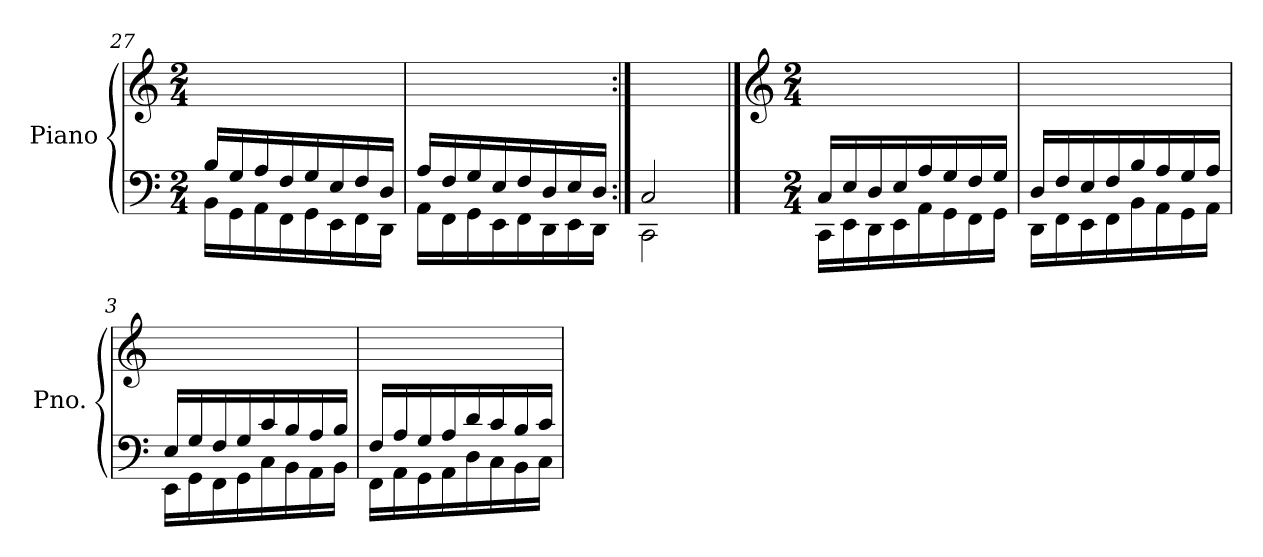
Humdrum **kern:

**kern	**kern
*part1	*part1
*staff2	*staff1
*I"Piano	*
*I'Pno.	*
*clefF4	*clefG2
*k[]	*k[]
*M2/4	*M2/4
=27	=27
*^	*
16B/LL	16BB\LL	2ryy
16G/	16GG\	.
16A/	16AA\	.
16F/	16FF\	.
16G/	16GG\	.
16E/	16EE\	.
16F/	16FF\	.
16D/JJ	16DD\JJ	.
=28	=28	=28
16A/LL	16AA\LL	2ryy
16F/	16FF\	.
16G/	16GG\	.
16E/	16EE\	.
16F/	16FF\	.
16D/	16DD\	.
16E/	16EE\	.
16D/JJ	16DD\JJ	.
=29:|!	=29:|!	=29:|!
2C/	2CC\	2ryy
!!LO:PB:g=z
==1	==1	==1
*	*	*clefG2
*M2/4	*	*M2/4
16C/LL	16CC\LL	2ryy
16E/	16EE\	.
16D/	16DD\	.
16E/	16EE\	.
16A/	16AA\	.
16G/	16GG\	.
16F/	16FF\	.
16G/JJ	16GG\JJ	.
=2	=2	=2
16D/LL	16DD\LL	2ryy
16F/	16FF\	.
16E/	16EE\	.
16F/	16FF\	.
16B/	16BB\	.
16A/	16AA\	.
16G/	16GG\	.
16A/JJ	16AA\JJ	.
=3	=3	=3
16E/LL	16EE\LL	2ryy
16G/	16GG\	.
16F/	16FF\	.
16G/	16GG\	.
16c/	16C\	.
16B/	16BB\	.
16A/	16AA\	.
16B/JJ	16BB\JJ	.
=4	=4	=4
16F/LL	16FF\LL	2ryy
16A/	16AA\	.
16G/	16GG\	.
16A/	16AA\	.
16d/	16D\	.
16c/	16C\	.
16B/	16BB\	.
16c/JJ	16C\JJ	.
*v	*v	*
=	=
*-	*-
